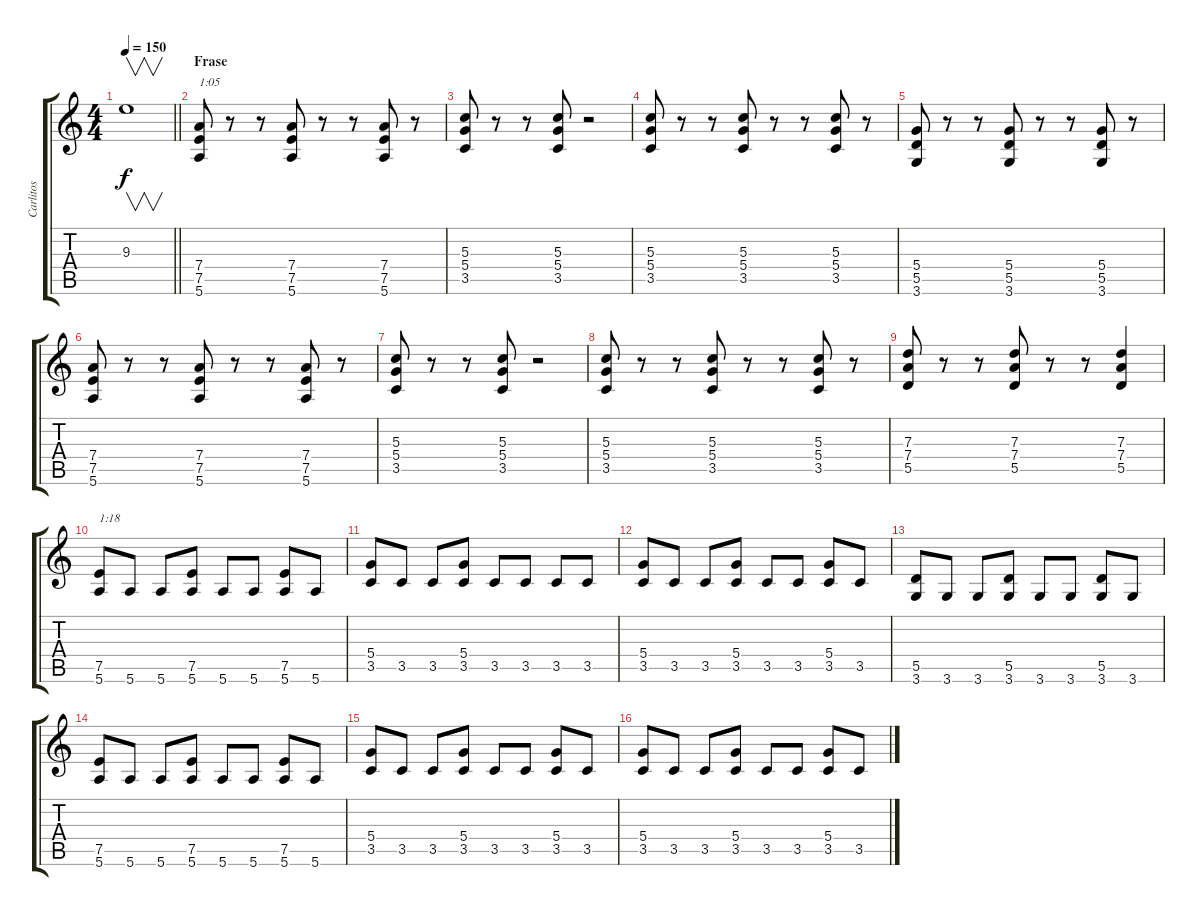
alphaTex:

\track ("Carlitos" "Carlitos") {instrument distortionguitar}
\staff {score tabs}
\tuning (E4 B3 G3 D3 A2 E2) {hide}
\ts (4 4)
\tempo 150
\clef g2
\barLineRight lightlight
\ks c
9.3.1{v dy f} |
\section ("" "Frase")
(7.4 7.5 5.6).8{txt "1:05"} r.8 r.8 (7.4 7.5 5.6).8 r.8 r.8 (7.4 7.5 5.6).8 r.8 |
(5.3 5.4 3.5).8 r.8 r.8 (5.3 5.4 3.5).8 r.2 |
(5.3 5.4 3.5).8 r.8 r.8 (5.3 5.4 3.5).8 r.8 r.8 (5.3 5.4 3.5).8 r.8 |
(5.4 5.5 3.6).8 r.8 r.8 (5.4 5.5 3.6).8 r.8 r.8 (5.4 5.5 3.6).8 r.8 |
(7.4 7.5 5.6).8 r.8 r.8 (7.4 7.5 5.6).8 r.8 r.8 (7.4 7.5 5.6).8 r.8 |
(5.3 5.4 3.5).8 r.8 r.8 (5.3 5.4 3.5).8 r.2 |
(5.3 5.4 3.5).8 r.8 r.8 (5.3 5.4 3.5).8 r.8 r.8 (5.3 5.4 3.5).8 r.8 |
(7.3 7.4 5.5).8 r.8 r.8 (7.3 7.4 5.5).8 r.8 r.8 (7.3 7.4 5.5).4 |
(7.5 5.6).8{txt "1:18"} 5.6.8 5.6.8 (7.5 5.6).8 5.6.8 5.6.8 (7.5 5.6).8 5.6.8 |
(5.4 3.5).8 3.5.8 3.5.8 (5.4 3.5).8 3.5.8 3.5.8 3.5.8 3.5.8 |
(5.4 3.5).8 3.5.8 3.5.8 (5.4 3.5).8 3.5.8 3.5.8 (5.4 3.5).8 3.5.8 |
(5.5 3.6).8 3.6.8 3.6.8 (5.5 3.6).8 3.6.8 3.6.8 (5.5 3.6).8 3.6.8 |
(7.5 5.6).8 5.6.8 5.6.8 (7.5 5.6).8 5.6.8 5.6.8 (7.5 5.6).8 5.6.8 |
(5.4 3.5).8 3.5.8 3.5.8 (5.4 3.5).8 3.5.8 3.5.8 (5.4 3.5).8 3.5.8 |
(5.4 3.5).8 3.5.8 3.5.8 (5.4 3.5).8 3.5.8 3.5.8 (5.4 3.5).8 3.5.8
